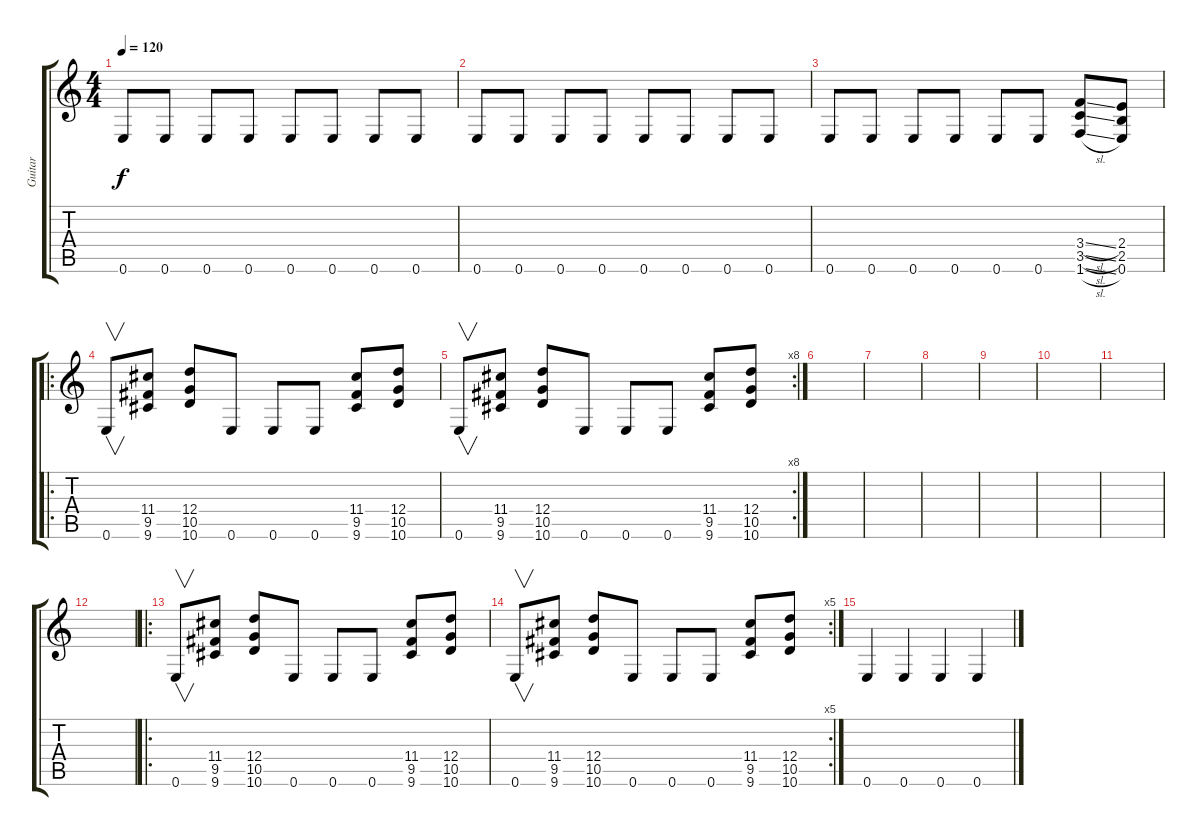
\track ("Guitar" "Guitar") {instrument distortionguitar}
\staff {score tabs}
\tuning (E4 B3 G3 D3 A2 E2) {hide}
\ts (4 4)
\tempo 120
\clef g2
\ks c
0.6.8{dy f} 0.6.8 0.6.8 0.6.8 0.6.8 0.6.8 0.6.8 0.6.8 |
0.6.8 0.6.8 0.6.8 0.6.8 0.6.8 0.6.8 0.6.8 0.6.8 |
0.6.8 0.6.8 0.6.8 0.6.8 0.6.8 0.6.8 (3.4{sl} 3.5{sl} 1.6{sl}).8 (2.4 2.5 0.6).8 |
\ro
0.6.8{v} (11.4 9.5 9.6).8 (12.4 10.5 10.6).8 0.6.8 0.6.8 0.6.8 (11.4 9.5 9.6).8 (12.4 10.5 10.6).8 |
\rc 8
0.6.8{v} (11.4 9.5 9.6).8 (12.4 10.5 10.6).8 0.6.8 0.6.8 0.6.8 (11.4 9.5 9.6).8 (12.4 10.5 10.6).8 |
|
|
|
|
|
|
|
\ro
0.6.8{v} (11.4 9.5 9.6).8 (12.4 10.5 10.6).8 0.6.8 0.6.8 0.6.8 (11.4 9.5 9.6).8 (12.4 10.5 10.6).8 |
\rc 5
0.6.8{v} (11.4 9.5 9.6).8 (12.4 10.5 10.6).8 0.6.8 0.6.8 0.6.8 (11.4 9.5 9.6).8 (12.4 10.5 10.6).8 |
0.6.4 0.6.4 0.6.4 0.6.4
